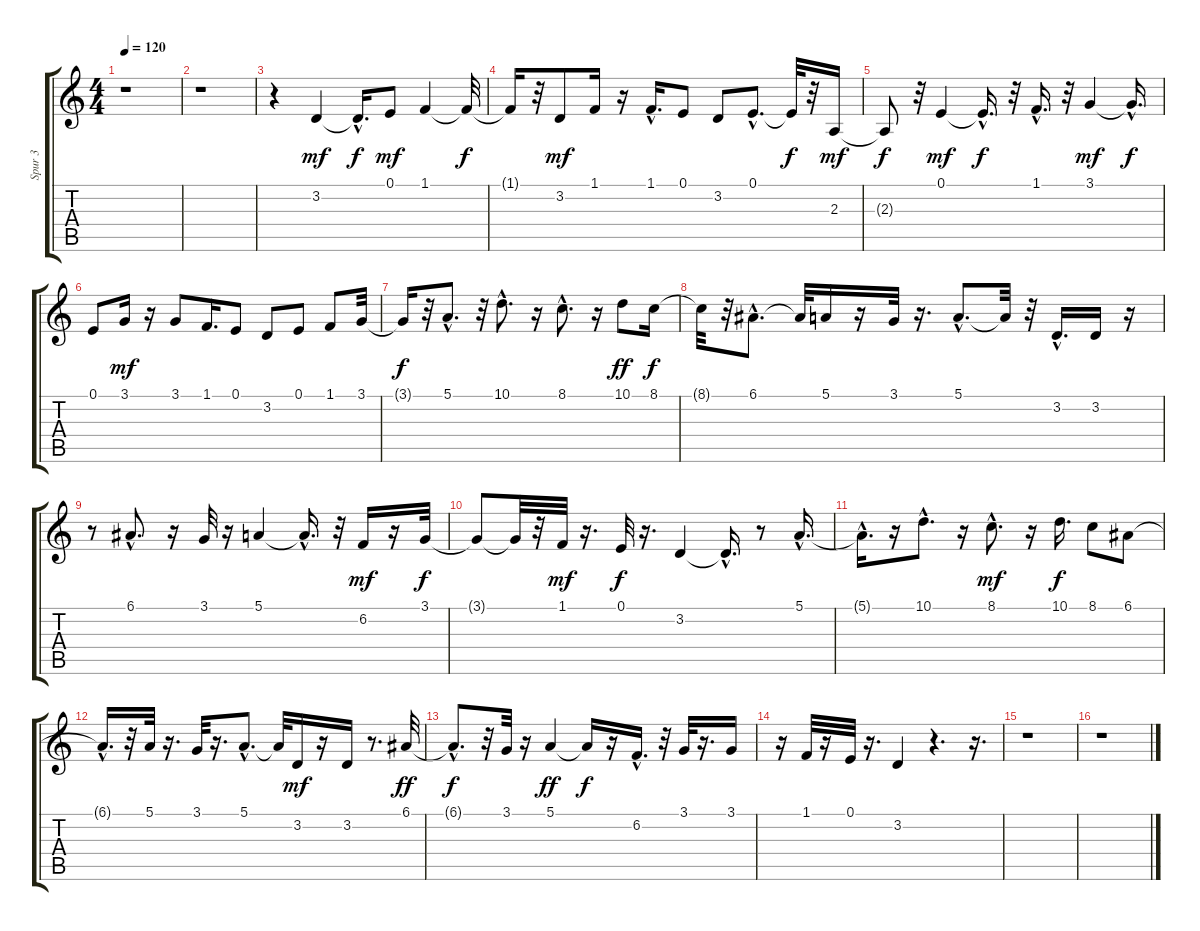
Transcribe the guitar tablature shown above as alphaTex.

\track ("Spur 3" "Spur 3") {instrument harmonica}
\staff {score tabs}
\tuning (E4 B3 G3 D3 A2 E2) {hide}
\ts (4 4)
\tempo 120
\clef g2
\ks c
r.1{dy f} |
r.1 |
r.4 3.2.4{dy mf} 3.2{hac t}.16{d dy f} 0.1.8{dy mf} 1.1.4 1.1{t}.32{dy f} |
1.1{t}.16 r.32 3.2.8{dy mf} 1.1.16 r.16 1.1{hac}.16{d} 0.1.8 3.2.8 0.1{hac}.8{d} 0.1{t}.32{dy f} r.32 2.3.16{dy mf} |
2.3{t}.8{dy f} r.32 0.1.4{dy mf} 0.1{hac t}.16{d dy f} r.32 1.1{hac}.16{d} r.32 3.1.4{dy mf} 3.1{hac t}.16{d dy f} |
0.1.8 3.1.16{dy mf} r.16 3.1.8 1.1.16{d} 0.1.8 3.2.8 0.1.8 1.1.8 3.1.32 |
3.1{t}.16{dy f} r.32 5.1{hac}.8{d} r.32 10.1{hac}.8{d} r.16 8.1{hac}.8{d} r.16 10.1.8{dy ff} 8.1.16{dy f} |
8.1{t}.32 r.32 6.1{hac}.8{d} 6.1{t}.32 5.1.16 r.16 3.1.32 r.16{d} 5.1{hac}.8{d} 5.1{t}.32 r.32 3.2{hac}.16{d} 3.2.16 r.16 |
r.8 6.1{hac}.8{d} r.16 3.1.32 r.16 5.1.4 5.1{hac t}.16{d} r.32 6.2.16{dy mf} r.16 3.1.32{dy f} |
3.1{t}.8 3.1{t}.32 r.32 1.1.32{dy mf} r.16{d} 0.1.32{dy f} r.16{d} 3.2.4 3.2{hac t}.16{d} r.8 5.1{hac}.16{d} |
5.1{hac t}.16{d} r.16 10.1{hac}.8{d} r.16 8.1{hac}.8{d dy mf} r.16 10.1.16{d dy f} 8.1.8 6.1.8 |
6.1{hac t}.16{d} r.32 5.1.32 r.16{d} 3.1.32 r.16{d} 5.1{hac}.8{d} 5.1{t}.32 3.2.16{dy mf} r.16 3.2.16 r.8{d} 6.1.32{dy ff} |
6.1{hac t}.8{d dy f} r.32 3.1.32 r.16 5.1.4{dy ff} 5.1{t}.16{dy f} r.16 6.2{hac}.16{d} r.32 3.1.32 r.16{d} 3.1.16 |
r.16 1.1.32 r.16 0.1.32 r.16{d} 3.2.4 r.4{d} r.16{d} |
r.1 |
r.1
